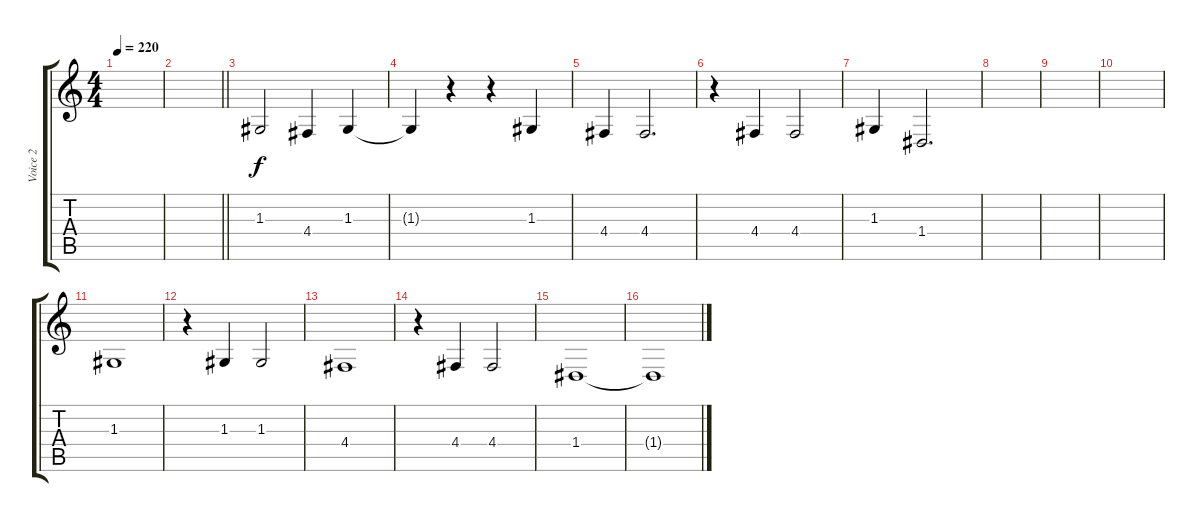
\track ("Voice 2" "Voice 2") {instrument englishhorn}
\staff {score tabs}
\tuning (E4 B3 G3 D3 A2 E2) {hide}
\ts (4 4)
\tempo 220
\clef g2
\ks c
|
\barLineRight lightlight
|
1.3.2 4.4.4 1.3.4 |
1.3{t}.4 r.4 r.4 1.3.4 |
4.4.4 4.4.2{d} |
r.4 4.4.4 4.4.2 |
1.3.4 1.4.2{d} |
|
|
|
1.3.1 |
r.4 1.3.4 1.3.2 |
4.4.1 |
r.4 4.4.4 4.4.2 |
1.4.1 |
1.4{t}.1
